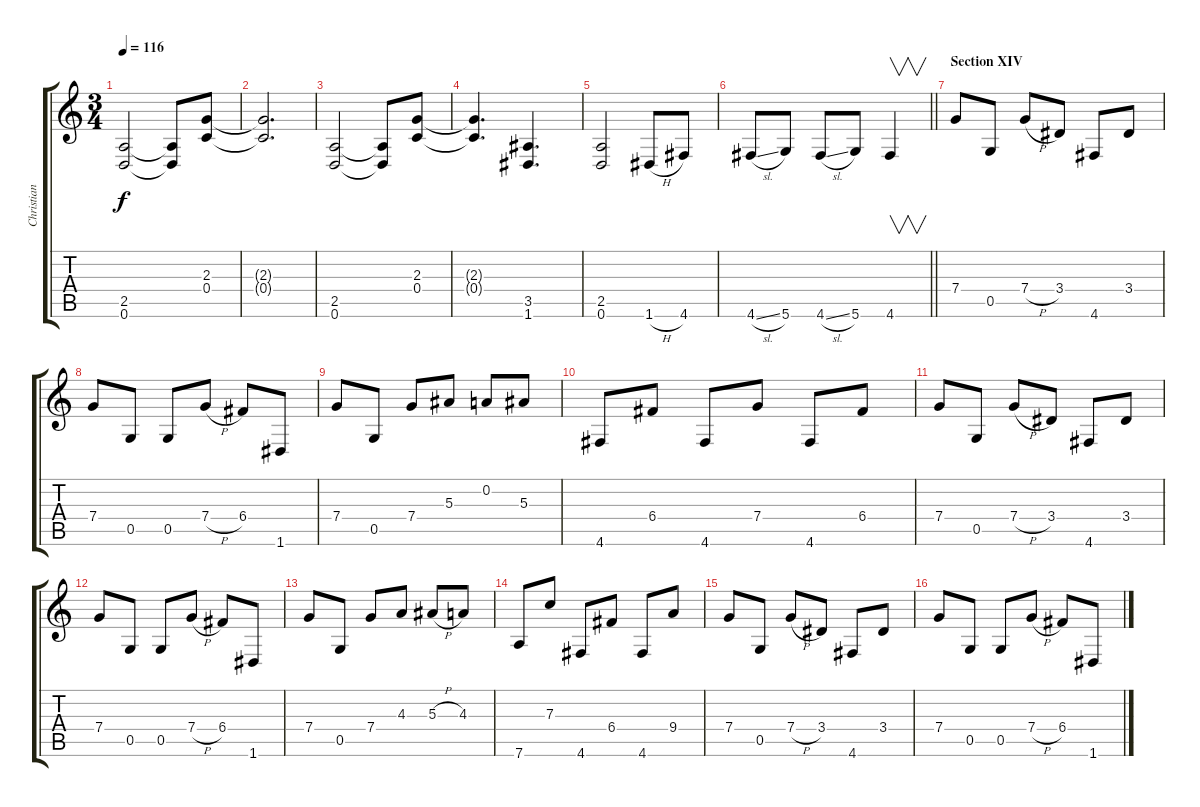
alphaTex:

\track ("Christian Muenzer" "Christian ") {instrument distortionguitar}
\staff {score tabs}
\tuning (D4 A3 F3 C3 G2 D2) {hide}
\ts (3 4)
\tempo 116
\clef g2
\ks c
(2.5 0.6).2{dy f} (2.5{t} 0.6{t}).8 (2.3 0.4).8 |
(2.3{t} 0.4{t}).2{d} |
(2.5 0.6).2 (2.5{t} 0.6{t}).8 (2.3 0.4).8 |
(2.3{t} 0.4{t}).4{d} (3.5 1.6).4{d} |
(2.5 0.6).2 1.6{h}.8 4.6.8 |
\barLineRight lightlight
4.6{sl}.8 5.6.8 4.6{sl}.8 5.6.8 4.6.4{v} |
\section ("" "Section XIV")
7.4.8 0.5.8 7.4{h}.8 3.4.8 4.6.8 3.4.8 |
7.4.8 0.5.8 0.5.8 7.4{h}.8 6.4.8 1.6.8 |
7.4.8 0.5.8 7.4.8 5.3.8 0.2.8 5.3.8 |
4.6.8 6.4.8 4.6.8 7.4.8 4.6.8 6.4.8 |
7.4.8 0.5.8 7.4{h}.8 3.4.8 4.6.8 3.4.8 |
7.4.8 0.5.8 0.5.8 7.4{h}.8 6.4.8 1.6.8 |
7.4.8 0.5.8 7.4.8 4.3.8 5.3{h}.8 4.3.8 |
7.6.8 7.3.8 4.6.8 6.4.8 4.6.8 9.4.8 |
7.4.8 0.5.8 7.4{h}.8 3.4.8 4.6.8 3.4.8 |
7.4.8 0.5.8 0.5.8 7.4{h}.8 6.4.8 1.6.8
